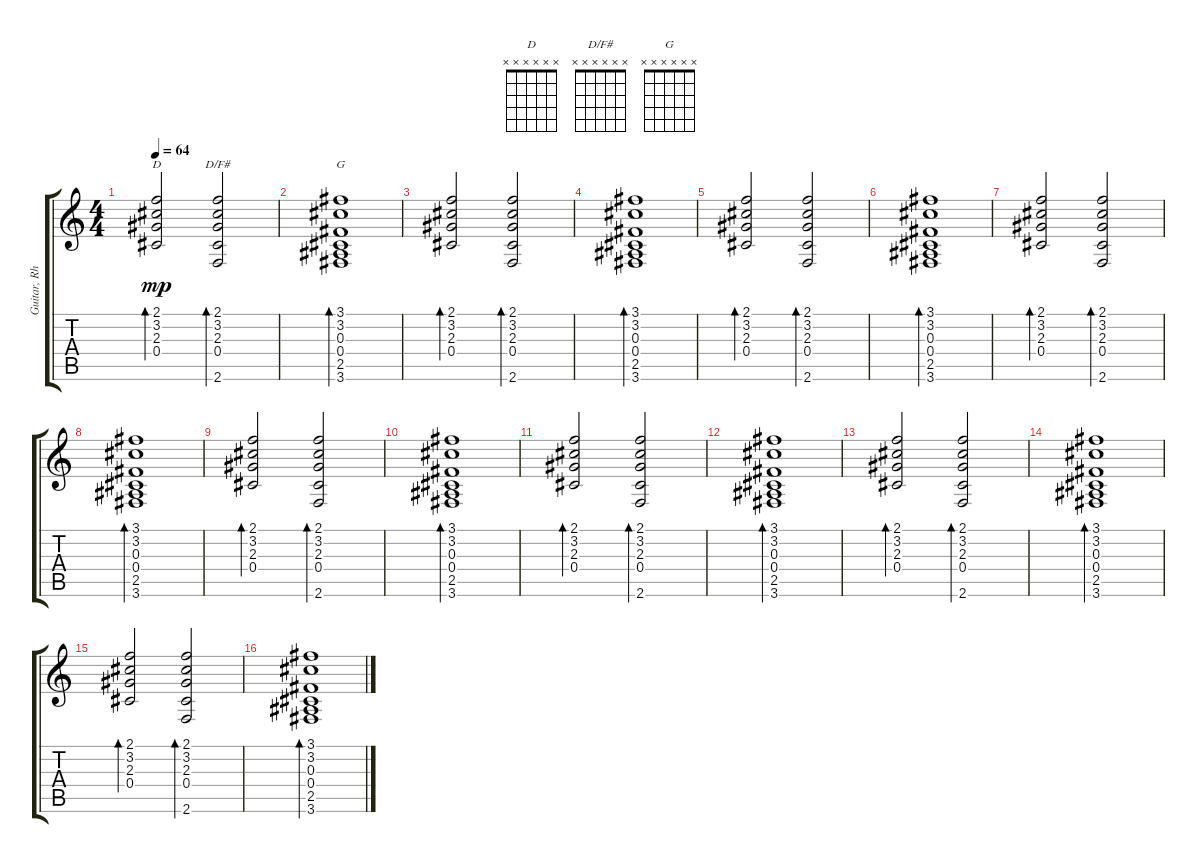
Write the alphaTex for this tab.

\track ("Guitar, Rhythm 2" "Guitar, Rh") {instrument acousticguitarsteel}
\staff {score tabs}
\tuning (Eb4 Bb3 Gb3 Db3 Ab2 Eb2) {hide}
\chord ("D" x x x x x x)
\chord ("D/F#" x x x x x x)
\chord ("G" x x x x x x)
\ts (4 4)
\tempo 64
\clef g2
\ks c
(2.1 3.2 2.3 0.4).2{bd 120 ch "D" dy mp} (2.1 3.2 2.3 0.4 2.6).2{bd 120 ch "D/F#"} |
(3.1 3.2 0.3 0.4 2.5 3.6).1{bd 120 ch "G"} |
(2.1 3.2 2.3 0.4).2{bd 120} (2.1 3.2 2.3 0.4 2.6).2{bd 120} |
(3.1 3.2 0.3 0.4 2.5 3.6).1{bd 120} |
(2.1 3.2 2.3 0.4).2{bd 120} (2.1 3.2 2.3 0.4 2.6).2{bd 120} |
(3.1 3.2 0.3 0.4 2.5 3.6).1{bd 120} |
(2.1 3.2 2.3 0.4).2{bd 120} (2.1 3.2 2.3 0.4 2.6).2{bd 120} |
(3.1 3.2 0.3 0.4 2.5 3.6).1{bd 120} |
(2.1 3.2 2.3 0.4).2{bd 120} (2.1 3.2 2.3 0.4 2.6).2{bd 120} |
(3.1 3.2 0.3 0.4 2.5 3.6).1{bd 120} |
(2.1 3.2 2.3 0.4).2{bd 120} (2.1 3.2 2.3 0.4 2.6).2{bd 120} |
(3.1 3.2 0.3 0.4 2.5 3.6).1{bd 120} |
(2.1 3.2 2.3 0.4).2{bd 120} (2.1 3.2 2.3 0.4 2.6).2{bd 120} |
(3.1 3.2 0.3 0.4 2.5 3.6).1{bd 120} |
(2.1 3.2 2.3 0.4).2{bd 120} (2.1 3.2 2.3 0.4 2.6).2{bd 120} |
(3.1 3.2 0.3 0.4 2.5 3.6).1{bd 120}
